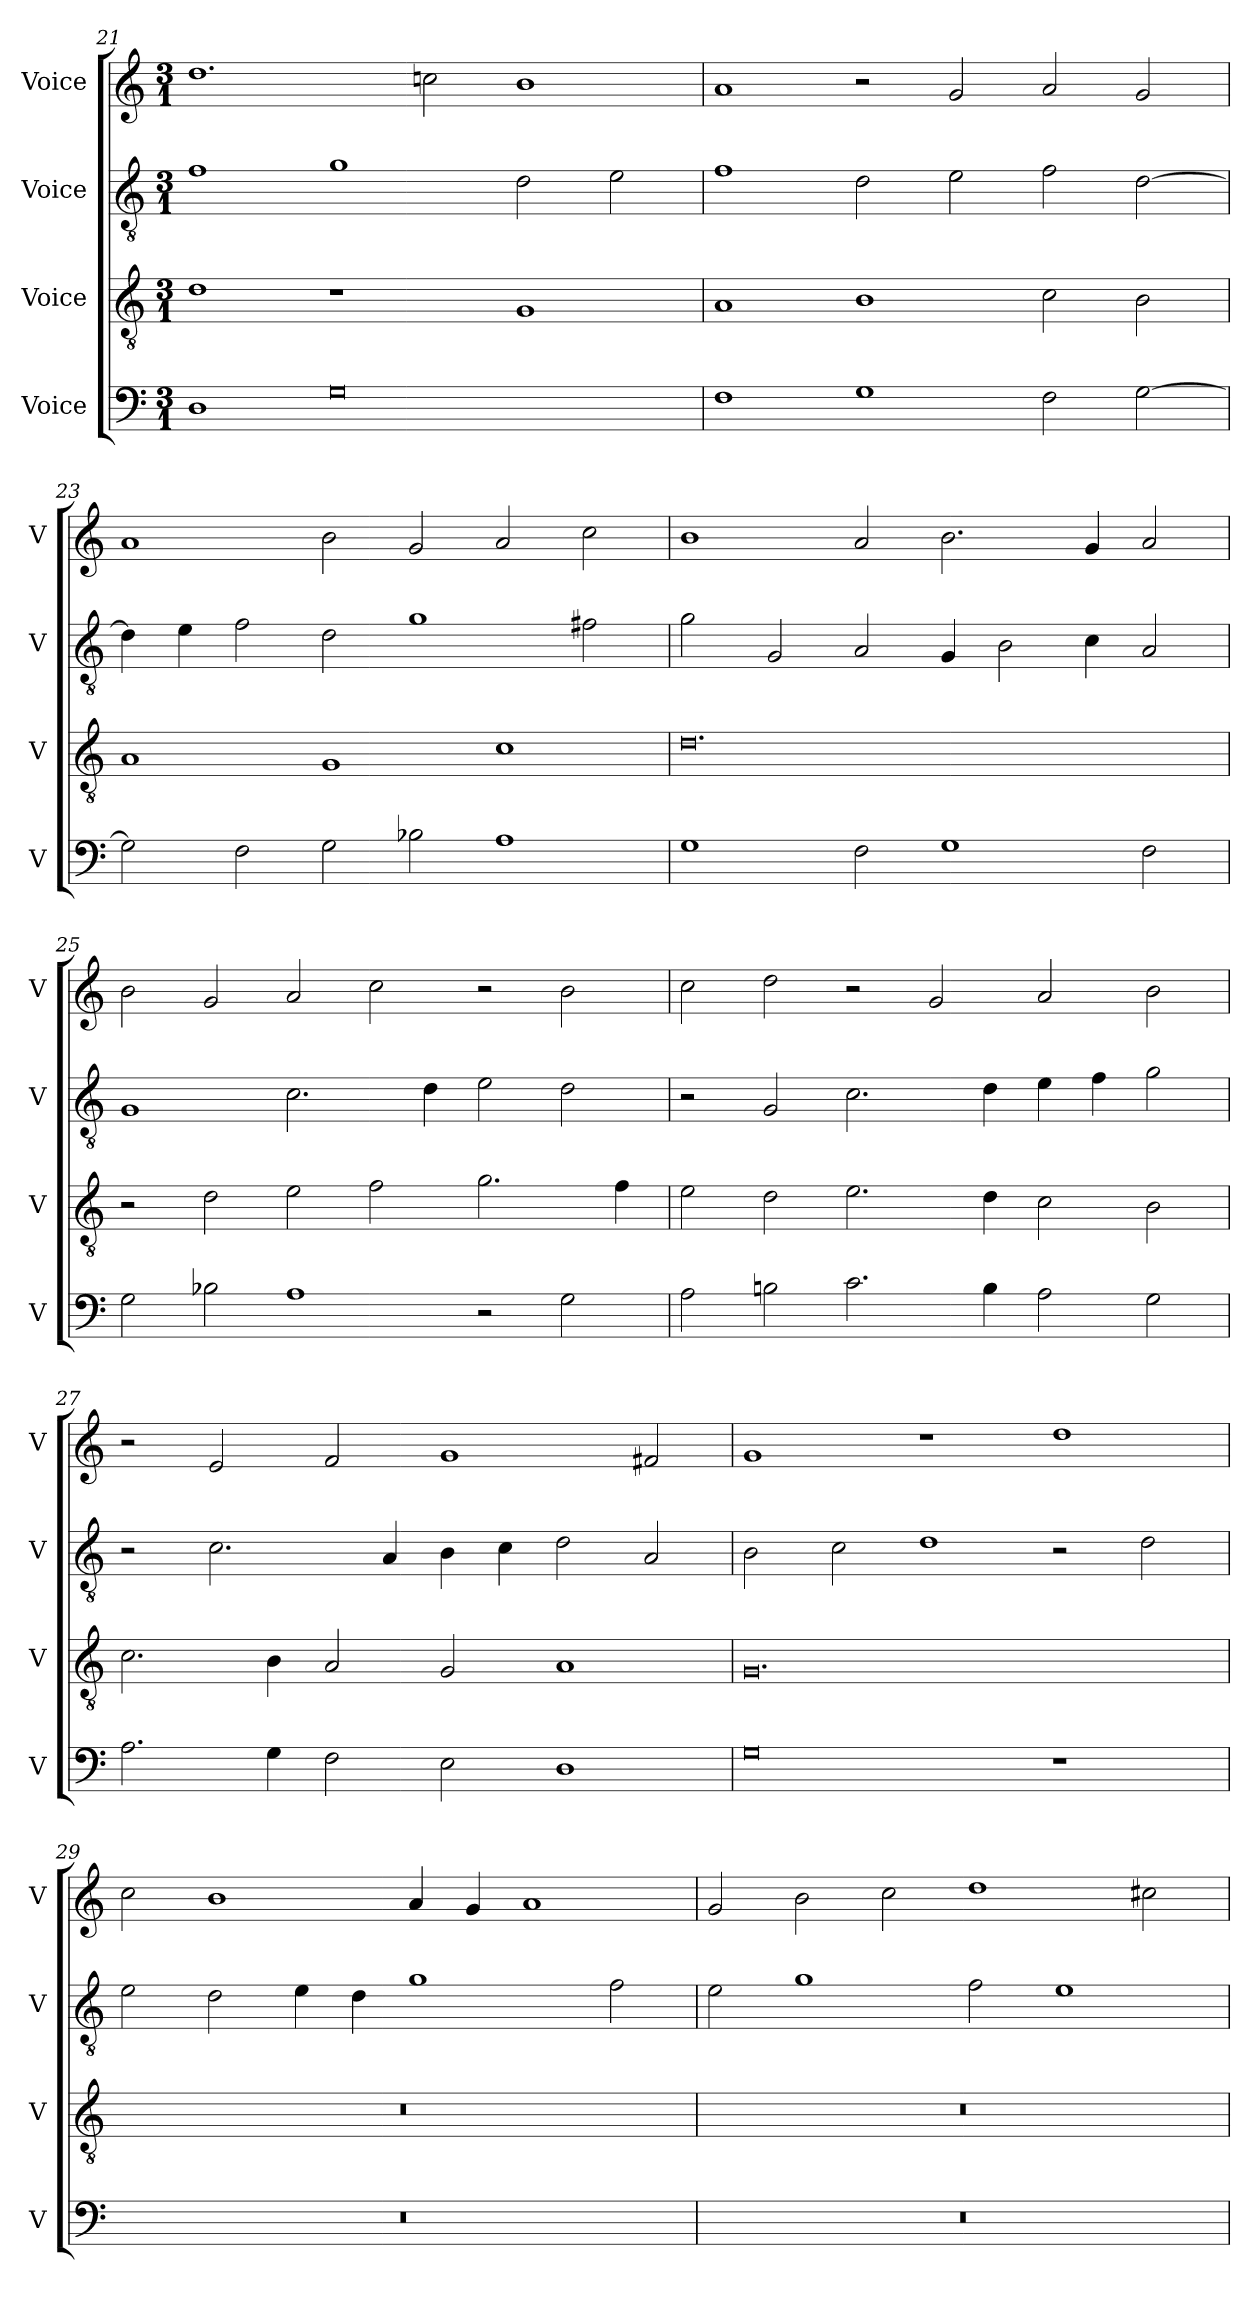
**kern	**kern	**kern	**kern
*part4	*part3	*part2	*part1
*staff4	*staff3	*staff2	*staff1
*I"Voice	*I"Voice	*I"Voice	*I"Voice
*I'V	*I'V	*I'V	*I'V
!!LO:PB:g=z
*clefF4	*clefGv2	*clefGv2	*clefG2
*k[]	*k[]	*k[]	*k[]
*M3/1	*M3/1	*M3/1	*M3/1
=21	=21	=21	=21
1D	1d	1f	1.dd
0G	1r	1g	.
.	.	.	2ccn\
.	1G	2d\	1b
.	.	2e\	.
=22	=22	=22	=22
1F	1A	1f	1a
1G	1B	2d\	2r
.	.	2e\	2g/
2F\	2c\	2f\	2a/
[2G\	2B\	[2d\	2g/
=23	=23	=23	=23
2G\]	1A	4d\]	1a
.	.	4e\	.
2F\	.	2f\	.
2G\	1G	2d\	2b\
2B-X\	.	1g	2g/
1A	1c	.	2a/
.	.	2f#X\	2cc\
!!LO:LB:g=z
=24	=24	=24	=24
1G	0.d	2g\	1b
.	.	2G/	.
2F\	.	2A/	2a/
1G	.	4G/	2.b\
.	.	2B\	.
.	.	4c\	4g/
2F\	.	2A/	2a/
=25	=25	=25	=25
2G\	2r	1G	2b\
2B-X\	2d\	.	2g/
1A	2e\	2.c\	2a/
.	2f\	.	2cc\
.	.	4d\	.
2r	2.g\	2e\	2r
2G\	.	2d\	2b\
.	4f\	.	.
!!LO:LB:g=z
=26	=26	=26	=26
2A\	2e\	2r	2cc\
2Bn\	2d\	2G/	2dd\
2.c\	2.e\	2.c\	2r
.	.	.	2g/
4B\	4d\	4d\	.
2A\	2c\	4e\	2a/
.	.	4f\	.
2G\	2B\	2g\	2b\
=27	=27	=27	=27
2.A\	2.c\	2r	2r
.	.	2.c\	2e/
4G\	4B\	.	.
2F\	2A/	.	2f/
.	.	4A/	.
2E\	2G/	4B\	1g
.	.	4c\	.
1D	1A	2d\	.
.	.	2A/	2f#X/
!!LO:LB:g=z
=28	=28	=28	=28
0G	0.G	2B\	1g
.	.	2c\	.
.	.	1d	1r
1r	.	2r	1dd
.	.	2d\	.
=29	=29	=29	=29
0.r	0.r	2e\	2cc\
.	.	2d\	1b
.	.	4e\	.
.	.	4d\	.
.	.	1g	4a/
.	.	.	4g/
.	.	.	1a
.	.	2f\	.
!!LO:PB:g=z
=30	=30	=30	=30
0.r	0.r	2e\	2g/
.	.	1g	2b\
.	.	.	2cc\
.	.	2f\	1dd
.	.	1e	.
.	.	.	2cc#X\
=	=	=	=
*-	*-	*-	*-
